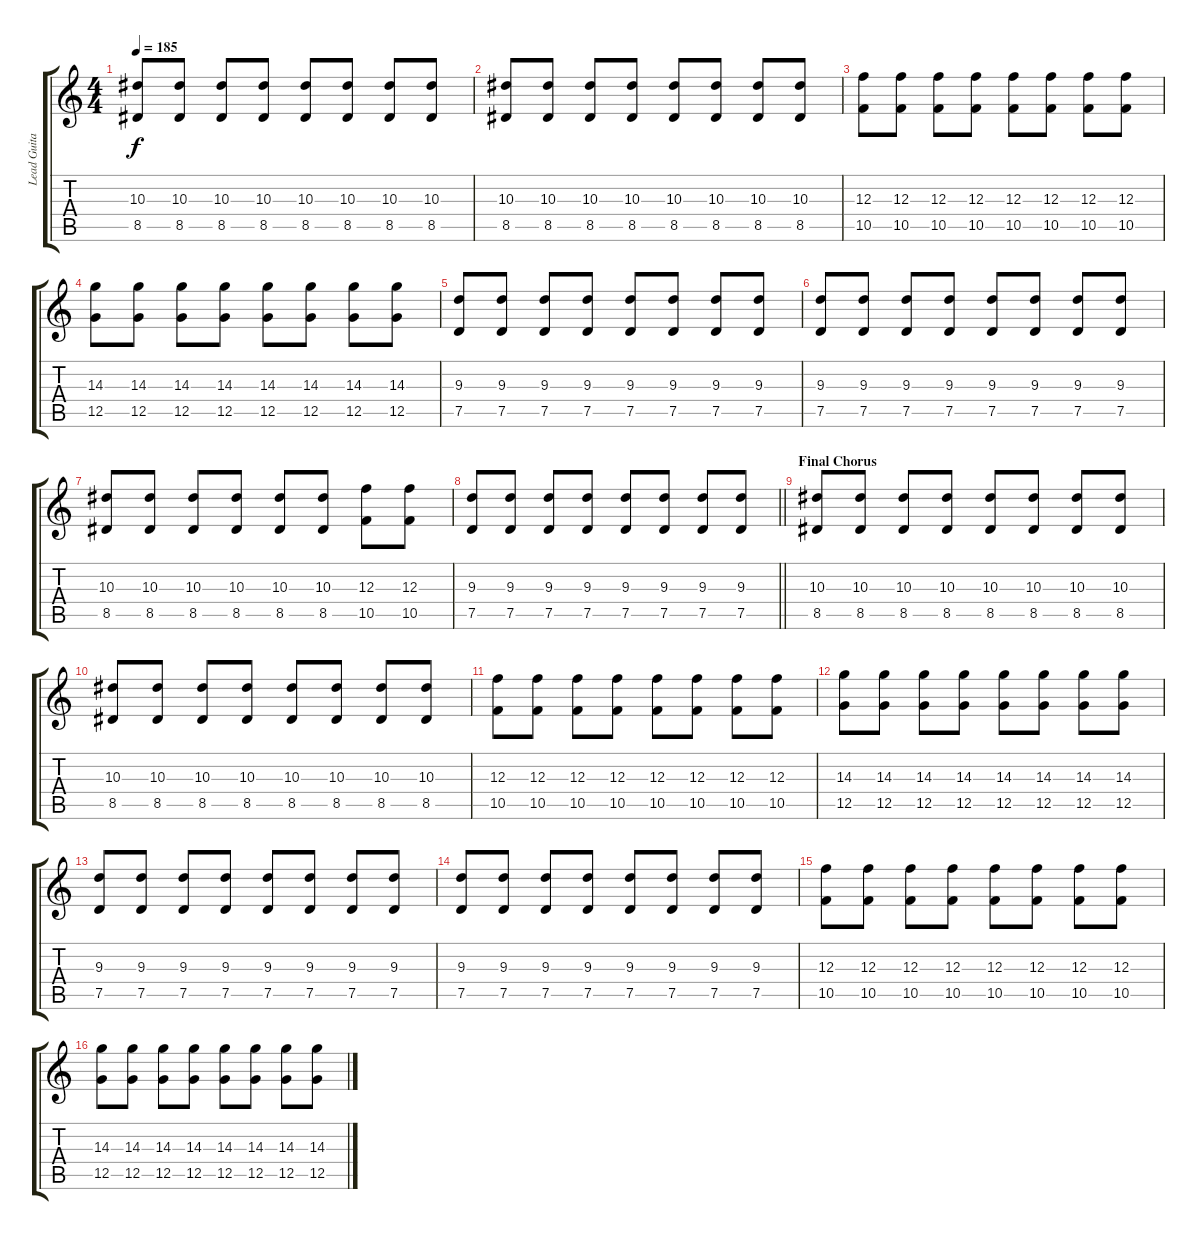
\track ("Lead Guitar" "Lead Guita") {instrument overdrivenguitar}
\staff {score tabs}
\tuning (D4 A3 F3 C3 G2 C2) {hide}
\ts (4 4)
\tempo 185
\clef g2
\ks c
(10.3 8.5).8{dy f} (10.3 8.5).8 (10.3 8.5).8 (10.3 8.5).8 (10.3 8.5).8 (10.3 8.5).8 (10.3 8.5).8 (10.3 8.5).8 |
(10.3 8.5).8 (10.3 8.5).8 (10.3 8.5).8 (10.3 8.5).8 (10.3 8.5).8 (10.3 8.5).8 (10.3 8.5).8 (10.3 8.5).8 |
(12.3 10.5).8 (12.3 10.5).8 (12.3 10.5).8 (12.3 10.5).8 (12.3 10.5).8 (12.3 10.5).8 (12.3 10.5).8 (12.3 10.5).8 |
(14.3 12.5).8 (14.3 12.5).8 (14.3 12.5).8 (14.3 12.5).8 (14.3 12.5).8 (14.3 12.5).8 (14.3 12.5).8 (14.3 12.5).8 |
(9.3 7.5).8 (9.3 7.5).8 (9.3 7.5).8 (9.3 7.5).8 (9.3 7.5).8 (9.3 7.5).8 (9.3 7.5).8 (9.3 7.5).8 |
(9.3 7.5).8 (9.3 7.5).8 (9.3 7.5).8 (9.3 7.5).8 (9.3 7.5).8 (9.3 7.5).8 (9.3 7.5).8 (9.3 7.5).8 |
(10.3 8.5).8 (10.3 8.5).8 (10.3 8.5).8 (10.3 8.5).8 (10.3 8.5).8 (10.3 8.5).8 (12.3 10.5).8 (12.3 10.5).8 |
\barLineRight lightlight
(9.3 7.5).8 (9.3 7.5).8 (9.3 7.5).8 (9.3 7.5).8 (9.3 7.5).8 (9.3 7.5).8 (9.3 7.5).8 (9.3 7.5).8 |
\section ("" "Final Chorus")
(10.3 8.5).8 (10.3 8.5).8 (10.3 8.5).8 (10.3 8.5).8 (10.3 8.5).8 (10.3 8.5).8 (10.3 8.5).8 (10.3 8.5).8 |
(10.3 8.5).8 (10.3 8.5).8 (10.3 8.5).8 (10.3 8.5).8 (10.3 8.5).8 (10.3 8.5).8 (10.3 8.5).8 (10.3 8.5).8 |
(12.3 10.5).8 (12.3 10.5).8 (12.3 10.5).8 (12.3 10.5).8 (12.3 10.5).8 (12.3 10.5).8 (12.3 10.5).8 (12.3 10.5).8 |
(14.3 12.5).8 (14.3 12.5).8 (14.3 12.5).8 (14.3 12.5).8 (14.3 12.5).8 (14.3 12.5).8 (14.3 12.5).8 (14.3 12.5).8 |
(9.3 7.5).8 (9.3 7.5).8 (9.3 7.5).8 (9.3 7.5).8 (9.3 7.5).8 (9.3 7.5).8 (9.3 7.5).8 (9.3 7.5).8 |
(9.3 7.5).8 (9.3 7.5).8 (9.3 7.5).8 (9.3 7.5).8 (9.3 7.5).8 (9.3 7.5).8 (9.3 7.5).8 (9.3 7.5).8 |
(12.3 10.5).8 (12.3 10.5).8 (12.3 10.5).8 (12.3 10.5).8 (12.3 10.5).8 (12.3 10.5).8 (12.3 10.5).8 (12.3 10.5).8 |
(14.3 12.5).8 (14.3 12.5).8 (14.3 12.5).8 (14.3 12.5).8 (14.3 12.5).8 (14.3 12.5).8 (14.3 12.5).8 (14.3 12.5).8
